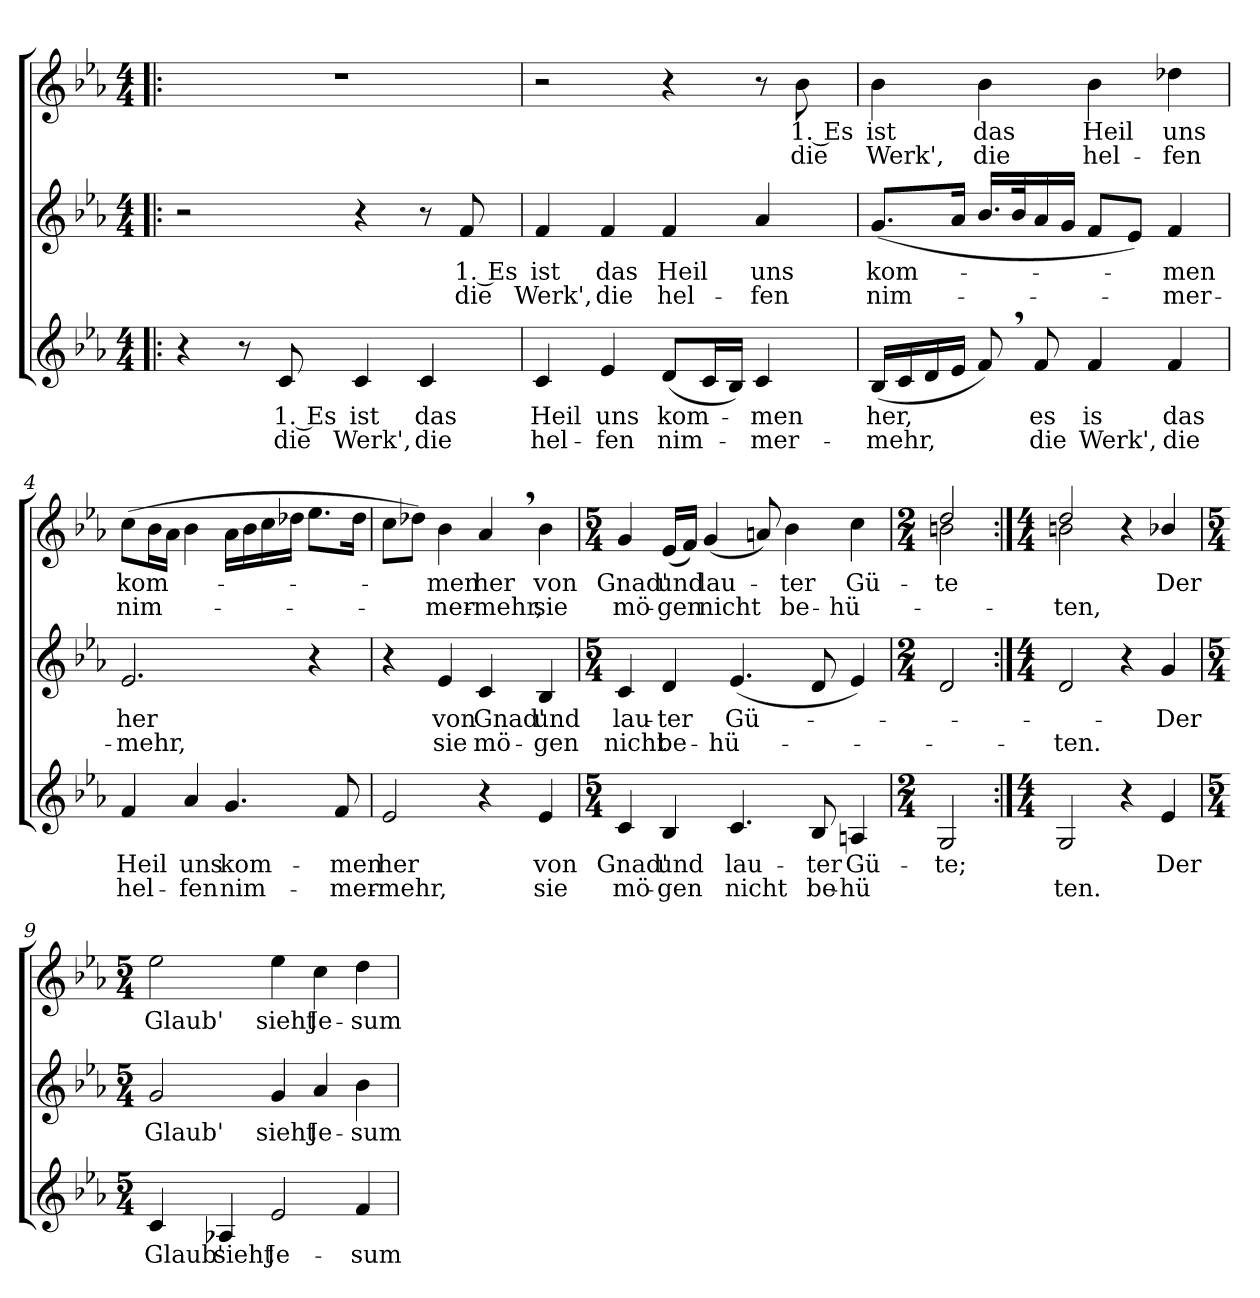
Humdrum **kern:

**kern	**text	**text	**kern	**text	**text	**kern	**text	**text
*part3	*part3	*part3	*part2	*part2	*part2	*part1	*part1	*part1
*staff3	*staff3	*staff3	*staff2	*staff2	*staff2	*staff1	*staff1	*staff1
*clefG2	*	*	*clefG2	*	*	*clefG2	*	*
*k[b-e-a-]	*	*	*k[b-e-a-]	*	*	*k[b-e-a-]	*	*
*E-:	*	*	*E-:	*	*	*E-:	*	*
*M4/4	*	*	*M4/4	*	*	*M4/4	*	*
=1!|:	=1!|:	=1!|:	=1!|:	=1!|:	=1!|:	=1!|:	=1!|:	=1!|:
4r	.	.	2r	.	.	1r	.	.
8r	.	.	.	.	.	.	.	.
!	!LO:LY:b	!LO:LY:b	!	!	!	!	!	!
8c/	1. Es	die	.	.	.	.	.	.
!	!LO:LY:b	!LO:LY:b	!	!	!	!	!	!
4c/	ist	Werk',	4r	.	.	.	.	.
!	!LO:LY:b	!LO:LY:b	!	!	!	!	!	!
4c/	das	die	8r	.	.	.	.	.
!	!	!	!	!LO:LY:b	!LO:LY:b	!	!	!
.	.	.	8f/	1. Es	die	.	.	.
=2	=2	=2	=2	=2	=2	=2	=2	=2
!	!LO:LY:b	!LO:LY:b	!	!	!	!	!	!
!	!	!	!	!LO:LY:b	!LO:LY:b	!	!	!
4c/	Heil	hel-	4f/	ist	Werk',	2r	.	.
!	!LO:LY:b	!LO:LY:b	!	!	!	!	!	!
!	!	!	!	!LO:LY:b	!LO:LY:b	!	!	!
4e-/	uns	-fen	4f/	das	die	.	.	.
!	!LO:LY:b	!LO:LY:b	!	!	!	!	!	!
!	!	!	!	!LO:LY:b	!LO:LY:b	!	!	!
(<8d/L	kom-	nim-	4f/	Heil	hel-	4r	.	.
16c/L	.	.	.	.	.	.	.	.
16B-/JJ)	.	.	.	.	.	.	.	.
!	!LO:LY:b	!LO:LY:b	!	!	!	!	!	!
!	!	!	!	!LO:LY:b	!LO:LY:b	!	!	!
4c/	-men	-mer-	4a-/	uns	-fen	8r	.	.
!	!	!	!	!	!	!	!LO:LY:b	!LO:LY:b
.	.	.	.	.	.	8b-\	1. Es	die
=3	=3	=3	=3	=3	=3	=3	=3	=3
!	!LO:LY:b	!LO:LY:b	!	!	!	!	!	!
!	!	!	!	!LO:LY:b	!LO:LY:b	!	!	!
!	!	!	!	!	!	!	!LO:LY:b	!LO:LY:b
(<16B-/LL	her,	-mehr,	(<8.g/L	kom-	nim-	4b-\	ist	Werk',
16c/	.	.	.	.	.	.	.	.
16d/	.	.	.	.	.	.	.	.
16e-/JJ	.	.	16a-/Jk	.	.	.	.	.
!	!	!	!	!	!	!	!LO:LY:b	!LO:LY:b
8f,>/)	.	.	16.b-/LL	.	.	4b-\	das	die
.	.	.	32b-/k	.	.	.	.	.
!	!LO:LY:b	!LO:LY:b	!	!	!	!	!	!
8f/	es	die	16a-/	.	.	.	.	.
.	.	.	16g/JJ	.	.	.	.	.
!	!LO:LY:b	!LO:LY:b	!	!	!	!	!	!
!	!	!	!	!	!	!	!LO:LY:b	!LO:LY:b
4f/	is	Werk',	8f/L	.	.	4b-\	Heil	hel-
.	.	.	8e-/J)	.	.	.	.	.
!	!LO:LY:b	!LO:LY:b	!	!	!	!	!	!
!	!	!	!	!LO:LY:b	!LO:LY:b	!	!	!
!	!	!	!	!	!	!	!LO:LY:b	!LO:LY:b
4f/	das	die	4f/	-men	-mer-	4dd-X\	uns	-fen
!!LO:LB:g=z
=4	=4	=4	=4	=4	=4	=4	=4	=4
!	!LO:LY:b	!LO:LY:b	!	!	!	!	!	!
!	!	!	!	!LO:LY:b	!LO:LY:b	!	!	!
!	!	!	!	!	!	!	!LO:LY:b	!LO:LY:b
4f/	Heil	hel-	2.e-/	her	-mehr,	(>8cc\L	kom-	nim-
.	.	.	.	.	.	16b-\L	.	.
.	.	.	.	.	.	16a-\JJ	.	.
!	!LO:LY:b	!LO:LY:b	!	!	!	!	!	!
4a-/	uns	-fen	.	.	.	4b-\	.	.
!	!LO:LY:b	!LO:LY:b	!	!	!	!	!	!
4.g/	kom-	nim-	.	.	.	16a-\LL	.	.
.	.	.	.	.	.	16b-\	.	.
.	.	.	.	.	.	16cc\	.	.
.	.	.	.	.	.	16dd-X\JJ	.	.
.	.	.	4r	.	.	8.ee-\L	.	.
!	!LO:LY:b	!LO:LY:b	!	!	!	!	!	!
8f/	-men	-mer-	.	.	.	.	.	.
.	.	.	.	.	.	16dd-\Jk	.	.
=5	=5	=5	=5	=5	=5	=5	=5	=5
!	!LO:LY:b	!LO:LY:b	!	!	!	!	!	!
2e-/	her	-mehr,	4r	.	.	8cc\L	.	.
.	.	.	.	.	.	8dd-X\J)	.	.
!	!	!	!	!LO:LY:b	!LO:LY:b	!	!	!
!	!	!	!	!	!	!	!LO:LY:b	!LO:LY:b
.	.	.	4e-/	von	sie	4b-\	-men	-mer-
!	!	!	!	!LO:LY:b	!LO:LY:b	!	!	!
!	!	!	!	!	!	!	!LO:LY:b	!LO:LY:b
4r	.	.	4c/	Gnad'	mö-	4a-,>/	her	-mehr,
!	!LO:LY:b	!LO:LY:b	!	!	!	!	!	!
!	!	!	!	!LO:LY:b	!LO:LY:b	!	!	!
!	!	!	!	!	!	!	!LO:LY:b	!LO:LY:b
4e-/	von	sie	4B-/	und	-gen	4b-\	von	sie
=6	=6	=6	=6	=6	=6	=6	=6	=6
*M5/4	*	*	*M5/4	*	*	*M5/4	*	*
!	!LO:LY:b	!LO:LY:b	!	!	!	!	!	!
!	!	!	!	!LO:LY:b	!LO:LY:b	!	!	!
!	!	!	!	!	!	!	!LO:LY:b	!LO:LY:b
4c/	Gnad'	mö-	4c/	lau-	nicht	4g/	Gnad'	mö-
!	!LO:LY:b	!LO:LY:b	!	!	!	!	!	!
!	!	!	!	!LO:LY:b	!LO:LY:b	!	!	!
!	!	!	!	!	!	!	!LO:LY:b	!LO:LY:b
4B-/	und	-gen	4d/	-ter	be-	(<16e-/LL	und	-gen
.	.	.	.	.	.	16f/JJ)	.	.
!	!	!	!	!	!	!	!LO:LY:b	!LO:LY:b
.	.	.	.	.	.	(<4g/	lau-	nicht
!	!LO:LY:b	!LO:LY:b	!	!	!	!	!	!
!	!	!	!	!LO:LY:b	!LO:LY:b	!	!	!
4.c/	lau-	nicht	(<4.e-/	Gü-	-hü-	.	.	.
.	.	.	.	.	.	8an/)	.	.
!	!	!	!	!	!	!	!LO:LY:b	!LO:LY:b
.	.	.	.	.	.	4b-\	-ter	be-
!	!LO:LY:b	!LO:LY:b	!	!	!	!	!	!
8B-/	-ter	be-	8d/	.	.	.	.	.
!	!LO:LY:b	!LO:LY:b	!	!	!	!	!	!
!	!	!	!	!	!	!	!LO:LY:b	!LO:LY:b
4An/	Gü-	-hü­	4e-/)	.	.	4cc\	Gü-	-hü-
=7	=7	=7	=7	=7	=7	=7	=7	=7
*M2/4	*	*	*M2/4	*	*	*M2/4	*	*
!	!LO:LY:b	!	!	!	!	!	!	!
!	!	!	!	!	!	!	!LO:LY:b	!
*	*	*	*	*	*	*^	*	*
2G/	-te;	.	2d/	.	.	2dd/	2bn\	-te	.
!!LO:LB:g=z	!!
=8:|!	=8:|!	=8:|!	=8:|!	=8:|!	=8:|!	=8:|!	=8:|!	=8:|!	=8:|!
*M4/4	*	*	*M4/4	*	*	*M4/4	*	*	*
!	!	!LO:LY:b	!	!	!	!	!	!	!
!	!	!	!	!	!LO:LY:b	!	!	!	!
!	!	!	!	!	!	!	!	!	!LO:LY:b
2G/	.	ten.	2d/	.	-ten.	2dd/	2bn\	.	-ten,
4r	.	.	4r	.	.	4r	2ryy	.	.
!	!LO:LY:b	!	!	!	!	!	!	!	!
!	!	!	!	!LO:LY:b	!	!	!	!	!
!	!	!	!	!	!	!	!	!LO:LY:b	!
4e-/	Der	.	4g/	Der	.	4b-X/	.	Der	.
*	*	*	*	*	*	*v	*v	*	*
=9	=9	=9	=9	=9	=9	=9	=9	=9
*M5/4	*	*	*M5/4	*	*	*M5/4	*	*
!	!LO:LY:b	!	!	!	!	!	!	!
!	!	!	!	!LO:LY:b	!	!	!	!
!	!	!	!	!	!	!	!LO:LY:b	!
4c/	Glaub'	.	2g/	Glaub'	.	2ee-\	Glaub'	.
!	!LO:LY:b	!	!	!	!	!	!	!
4A-X/	sieht	.	.	.	.	.	.	.
!	!LO:LY:b	!	!	!	!	!	!	!
!	!	!	!	!LO:LY:b	!	!	!	!
!	!	!	!	!	!	!	!LO:LY:b	!
2e-/	Je-	.	4g/	sieht	.	4ee-\	sieht	.
!	!	!	!	!LO:LY:b	!	!	!	!
!	!	!	!	!	!	!	!LO:LY:b	!
.	.	.	4a-/	Je-	.	4cc\	Je-	.
!	!LO:LY:b	!	!	!	!	!	!	!
!	!	!	!	!LO:LY:b	!	!	!	!
!	!	!	!	!	!	!	!LO:LY:b	!
4f/	-sum	.	4b-\	-sum	.	4dd\	-sum	.
=	=	=	=	=	=	=	=	=
*-	*-	*-	*-	*-	*-	*-	*-	*-
